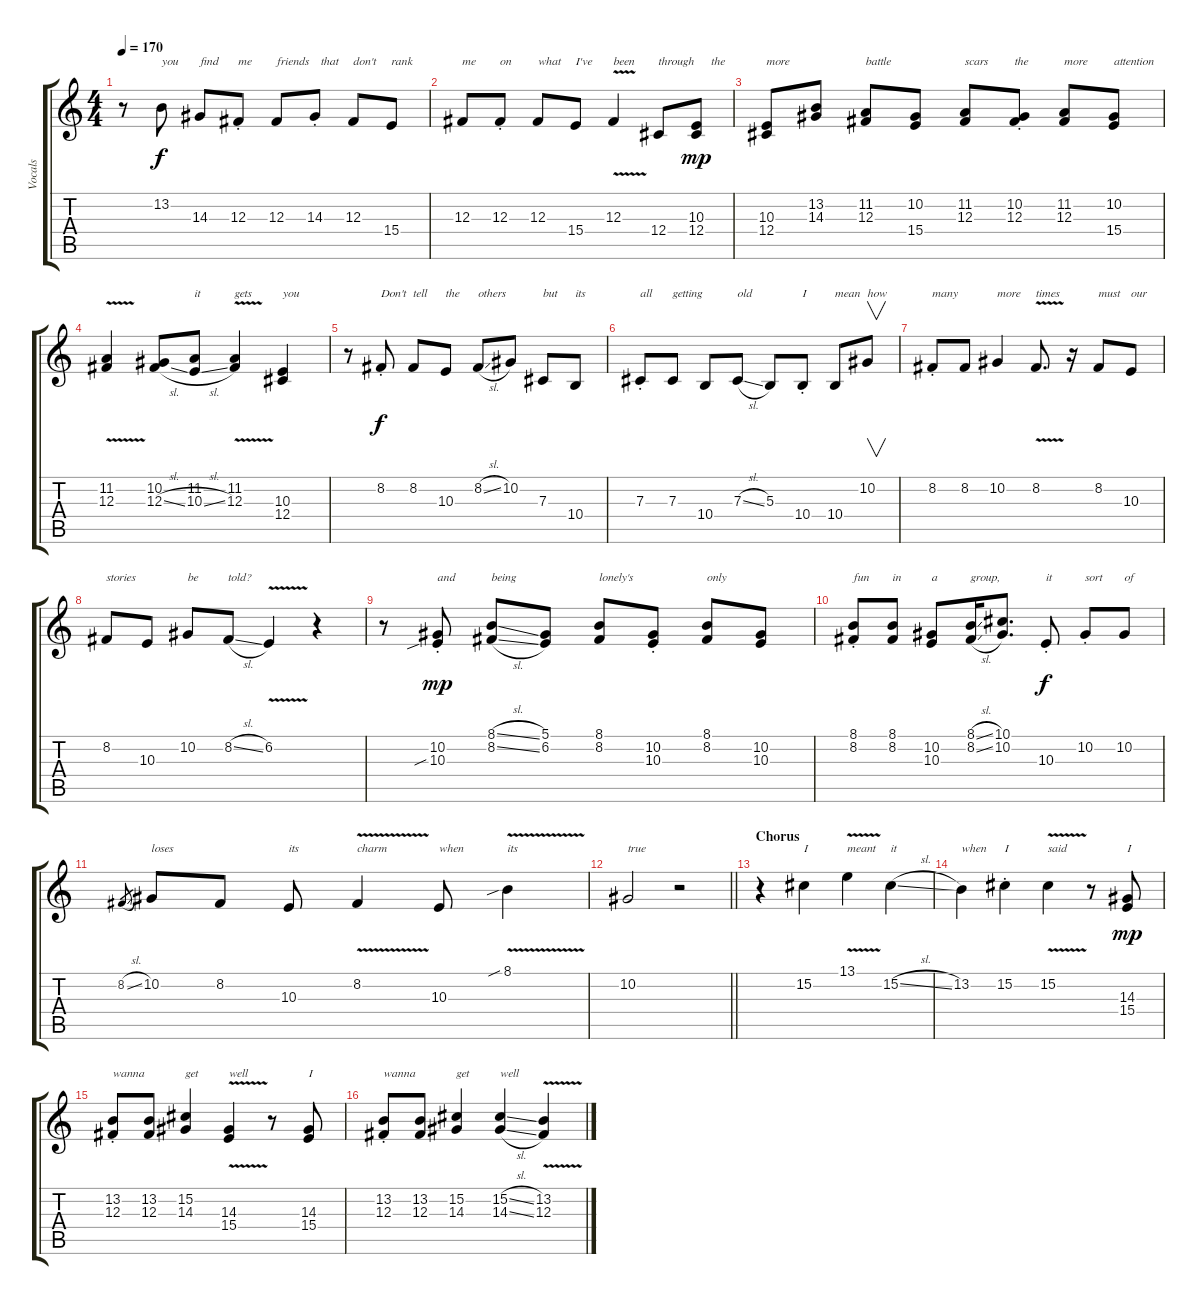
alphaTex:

\track ("Vocals" "Vocals") {instrument lead6voice}
\staff {score tabs}
\tuning (Eb4 Bb3 Gb3 Db3 Ab2 Db2) {hide}
\ts (4 4)
\tempo 170
\clef g2
\ks c
r.8{dy f} 13.2.8{txt "you"} 14.3.8{txt "find"} 12.3{st}.8{txt "me"} 12.3.8{txt "friends"} 14.3{st}.8{txt "  that"} 12.3.8{txt "don't"} 15.4.8{txt "rank"} |
12.3.8{txt "me"} 12.3{st}.8{txt "on"} 12.3.8{txt "what"} 15.4.8{txt "I've"} 12.3{v}.4{txt "been"} 12.4.8{txt "through"} (10.3 12.4).8{txt "     the" dy mp} |
(10.3 12.4).8{txt "more"} (13.2 14.3).8 (11.2 12.3).8{txt "battle"} (10.2 15.4).8 (11.2 12.3).8{txt "scars"} (10.2{st} 12.3{st}).8{txt "the"} (11.2 12.3).8{txt "more"} (10.2 15.4).8{txt "attention"} |
(11.2{v} 12.3{v}).4 (10.2 12.3{sl}).8 (11.2 10.3{sl}).8{txt "it"} (11.2{v} 12.3{v}).4{txt "gets"} (10.3 12.4).4{txt "you"} |
r.8 8.2{st}.8{txt "Don't" dy f} 8.2.8{txt "tell"} 10.3.8{txt "the"} 8.2{sl}.8{txt "others"} 10.2.8 7.3.8{txt "but"} 10.4.8{txt "its"} |
7.3{st}.8{txt "all"} 7.3.8{txt "getting"} 10.4.8 7.3{sl}.8{txt "old"} 5.3.8 10.4{st}.8{txt "I"} 10.4.8{txt "mean"} 10.2.8{v txt "how"} |
8.2{st}.8{txt "many"} 8.2.8 10.2.4{txt "more"} 8.2{v}.8{d txt "times"} r.16 8.2.8{txt "must"} 10.3.8{txt "our"} |
8.2.8{txt "stories"} 10.3.8 10.2.8{txt "be"} 8.2{sl}.8{txt "told?"} 6.2{v}.4 r.4 |
r.8 (10.2 10.3{sib st}).8{txt "and" dy mp} (8.1{sl} 8.2{sl}).8{txt "being"} (5.1 6.2).8 (8.1 8.2).8{txt "lonely's"} (10.2 10.3{st}).8 (8.1 8.2).8{txt "only"} (10.2 10.3).8 |
(8.1 8.2{st}).8{txt "fun"} (8.1 8.2).8{txt "in"} (10.2 10.3).8{txt "a"} (8.1{sl} 8.2{sl}).16{txt "group,"} (10.1 10.2).8{d} 10.3{st}.8{txt "it" dy f} 10.2{st}.8{txt "sort"} 10.2.8{txt "of"} |
8.2{sl}.8{gr} 10.2.8{txt "loses"} 8.2.8 10.3.8{txt "its"} 8.2{v}.4{txt "charm"} 10.3.8{txt "when"} 8.1{v sib}.4{txt "its"} |
\barLineRight lightlight
10.2.2{txt "true"} r.2 |
\section ("" "Chorus")
r.4 15.2.4{txt "I"} 13.1{v}.4{txt "meant"} 15.2{sl}.4{txt "it"} |
13.2.4{txt "when"} 15.2{st}.4{txt "I"} 15.2{v}.4{txt "said"} r.8 (14.3 15.4).8{txt "I" dy mp} |
(13.2{st} 12.3{st}).8{txt "wanna"} (13.2 12.3).8 (15.2 14.3).4{txt "get"} (14.3{v} 15.4{v}).4{txt "well"} r.8 (14.3 15.4).8{txt "I"} |
(13.2{st} 12.3{st}).8{txt "wanna"} (13.2 12.3).8 (15.2 14.3).4{txt "get"} (15.2{sl} 14.3{sl}).4{txt "well"} (13.2{v} 12.3{v}).4
